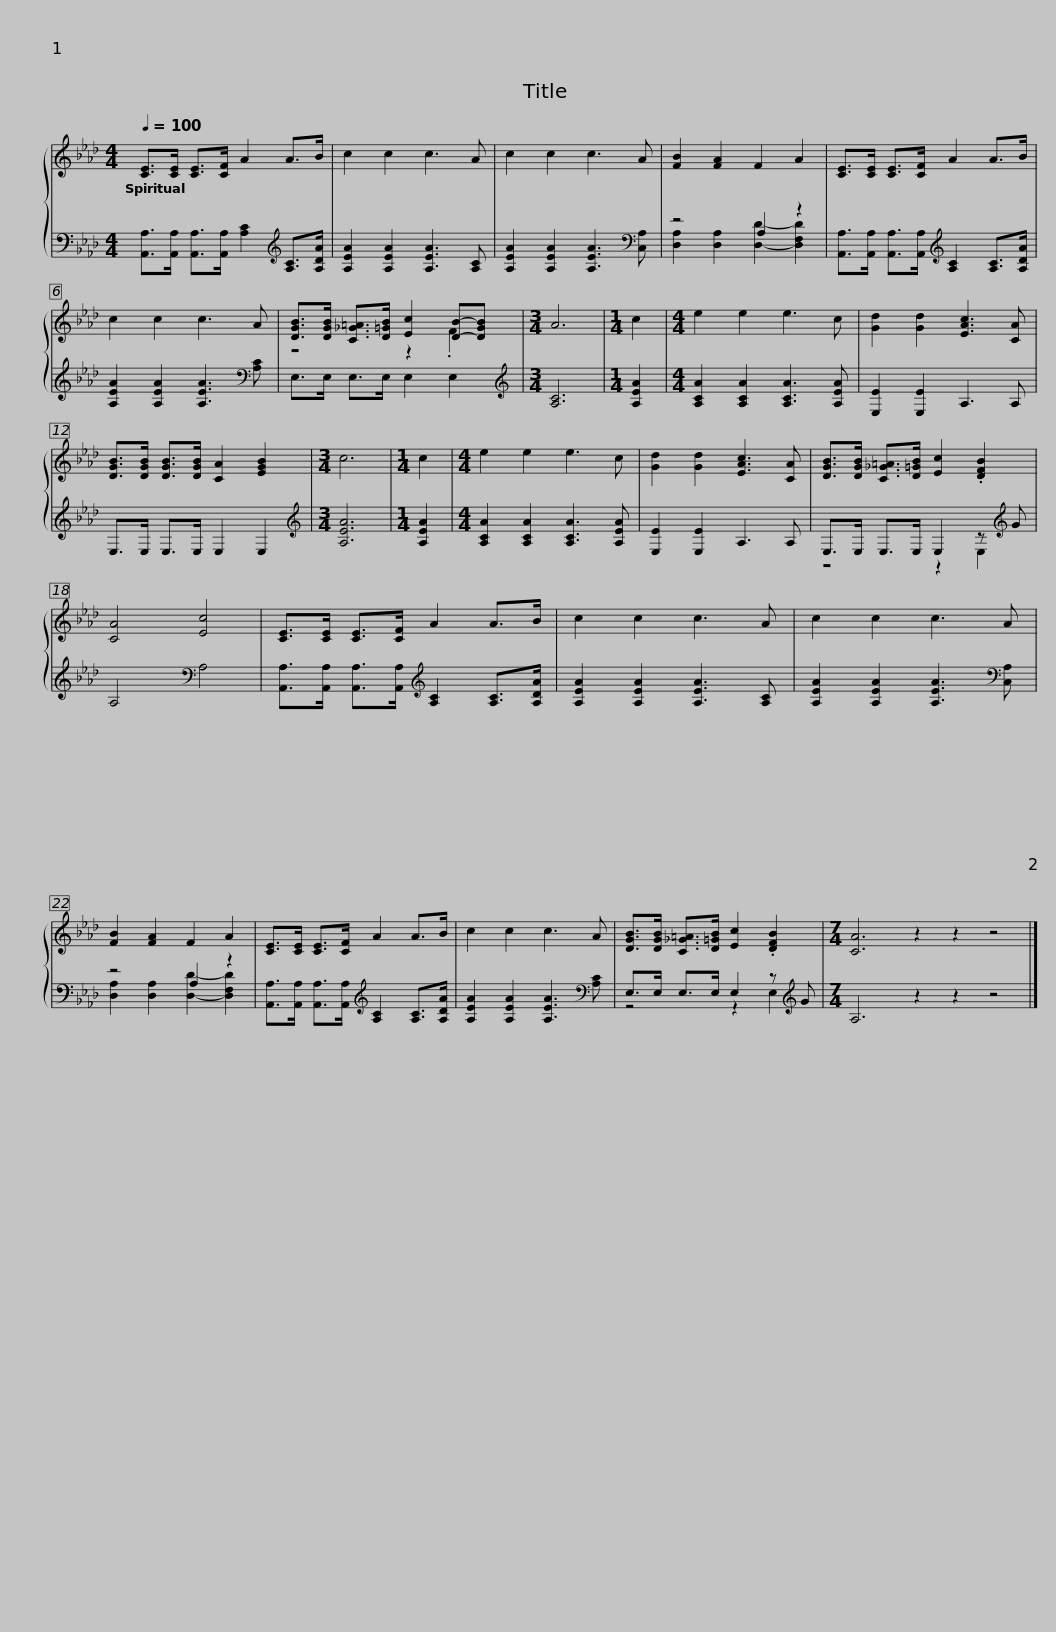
X:1
%%score { ( 1 4 ) | ( 2 3 ) }
L:1/8
Q:1/4=100
M:4/4
I:linebreak $
K:Ab
V:1 treble
V:4 treble
V:2 bass
V:3 bass
V:1
 [CE]>[CE] [CE]>[CF] A2 A>B | c2 c2 c3 A | c2 c2 c3 A | [FB]2 [FA]2 F2 A2 | [CE]>[CE] [CE]>[CF] A2 A>B |$ %5
 c2 c2 c3 A | [DGB]>[DGB] [C_G=A]>[D=GB] [Ec]2 [DB]-[DGB] |[M:3/4] A6 |[M:1/4] c2 |[M:4/4] e2 e2 e3 c | %10
 [Gd]2 [Gd]2 [EAc]3 [CA] |$ [DGB]>[DGB] [DGB]>[DGB] [CA]2 [EGB]2 |[M:3/4] c6 |[M:1/4] c2 |[M:4/4] e2 e2 e3 c | %15
 [Gd]2 [Gd]2 [EAc]3 [CA] | [DGB]>[DGB] [C_G=A]>[D=GB] [Ec]2 .[DFB]2 |$ [CA]4 [Ec]4 | [CE]>[CE] [CE]>[CF] A2 A>B | c2 c2 c3 A | %20
 c2 c2 c3 A | [FB]2 [FA]2 F2 A2 |$ [CE]>[CE] [CE]>[CF] A2 A>B | c2 c2 c3 A | [DGB]>[DGB] [C_G=A]>[D=GB] [Ec]2 .[DFB]2 | %25
[M:7/4] [CA]6 z2 z2 z4 |] %26
V:2
 [A,,A,]>[A,,A,] [A,,A,]>[A,,A,] [A,C]2[K:treble] [A,C]>[A,DA] | [A,EA]2 [A,EA]2 [A,EA]3 [A,C] | [A,EA]2 [A,EA]2 [A,EA]3[K:bass] [C,A,] | z4 A,2 z2 | [A,,A,]>[A,,A,] [A,,A,]>[A,,A,][K:treble] [A,C]2 [A,C]>[A,DA] |$ %5
 [A,EA]2 [A,EA]2 [A,EA]3[K:bass] [A,C] | E,>E, E,>E, E,2 E,2 |[M:3/4][K:treble] [A,C]6 |[M:1/4] [A,EA]2 |[M:4/4] [A,CA]2 [A,CA]2 [A,CA]3 [A,EA] | %10
 [E,E]2 [E,E]2 A,3 A, |$ E,>E, E,>E, E,2 E,2 |[M:3/4][K:treble] [A,EA]6 |[M:1/4] [A,EA]2 |[M:4/4] [A,CA]2 [A,CA]2 [A,CA]3 [A,EA] | %15
 [E,E]2 [E,E]2 A,3 A, | E,>E, E,>E, E,2 z[K:treble] G |$ A,4[K:bass] A,4 | [A,,A,]>[A,,A,] [A,,A,]>[A,,A,][K:treble] [A,C]2 [A,C]>[A,DA] | [A,EA]2 [A,EA]2 [A,EA]3 [A,C] | %20
 [A,EA]2 [A,EA]2 [A,EA]3[K:bass] [C,A,] | z4 A,2 z2 |$ [A,,A,]>[A,,A,] [A,,A,]>[A,,A,][K:treble] [A,C]2 [A,C]>[A,DA] | [A,EA]2 [A,EA]2 [A,EA]3[K:bass] [A,C] | E,>E, E,>E, E,2 z[K:treble] G | %25
[M:7/4] A,6 z2 z2 z4 |] %26
V:3
 x6[K:treble] x2 | x8 | x7[K:bass] x | [D,A,]2 [D,A,]2 [D,D]2- [D,F,D]2 | x4[K:treble] x4 |$ %5
 x7[K:bass] x | x8 |[M:3/4][K:treble] x6 |[M:1/4] x2 |[M:4/4] x8 | %10
 x8 |$ x8 |[M:3/4][K:treble] x6 |[M:1/4] x2 |[M:4/4] x8 | %15
 x8 | z4 z2 E,2[K:treble] |$ x4[K:bass] x4 | x4[K:treble] x4 | x8 | %20
 x7[K:bass] x | [D,A,]2 [D,A,]2 [D,D]2- [D,F,D]2 |$ x4[K:treble] x4 | x7[K:bass] x | z4 z2 E,2[K:treble] | %25
[M:7/4] x14 |] %26
V:4
 x8 | x8 | x8 | x8 | x8 |$ %5
 x8 | z4 z2 .F2 |[M:3/4] x6 |[M:1/4] x2 |[M:4/4] x8 | %10
 x8 |$ x8 |[M:3/4] x6 |[M:1/4] x2 |[M:4/4] x8 | %15
 x8 | x8 |$ x8 | x8 | x8 | %20
 x8 | x8 |$ x8 | x8 | x8 | %25
[M:7/4] x14 |] %26
